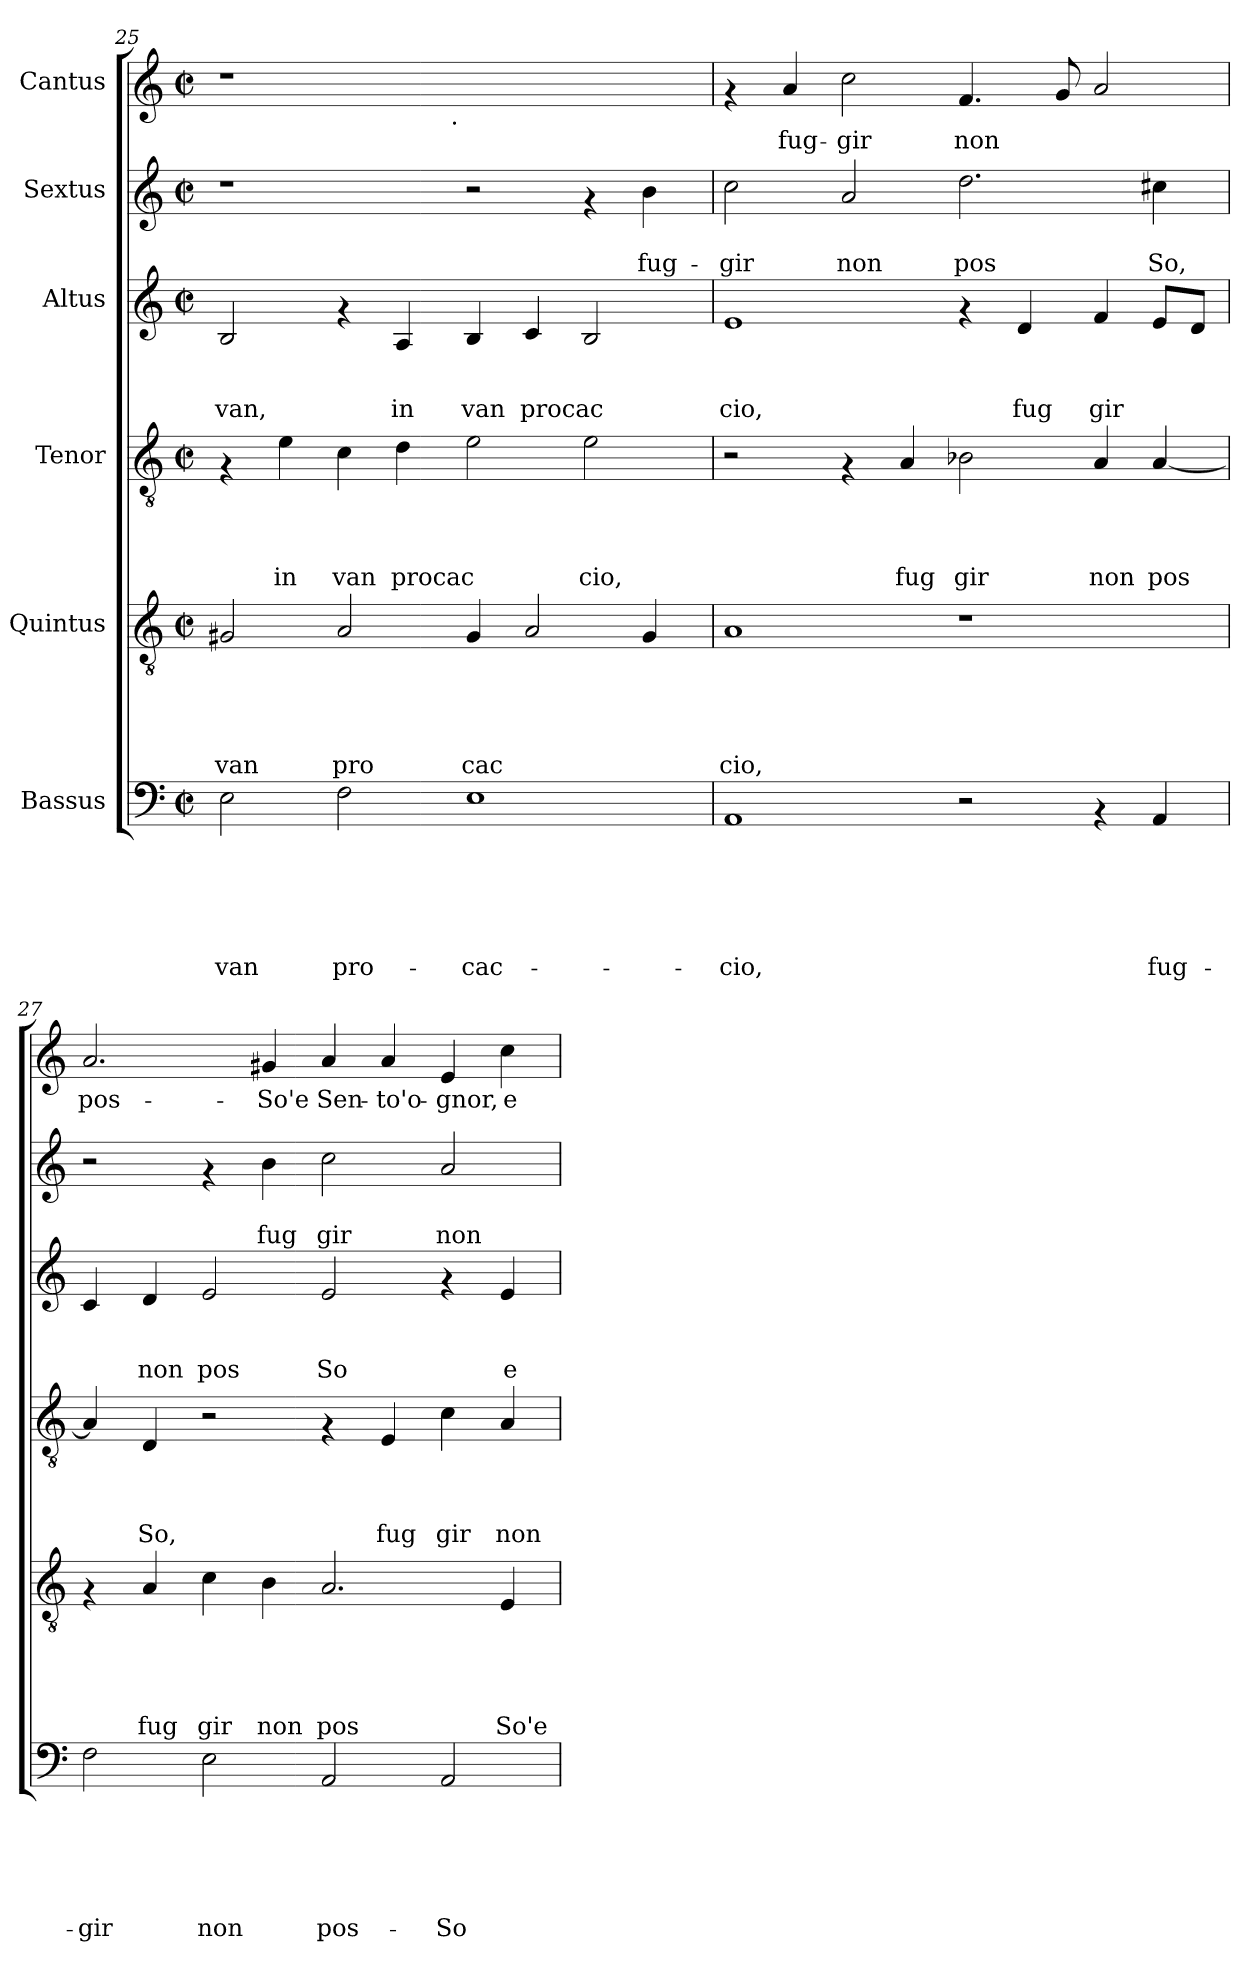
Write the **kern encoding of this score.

**kern	**text	**text	**text	**text	**text	**text	**kern	**text	**text	**text	**text	**text	**kern	**text	**text	**text	**text	**kern	**text	**text	**text	**kern	**text	**text	**kern	**text
*part6	*part6	*part6	*part6	*part6	*part6	*part6	*part5	*part5	*part5	*part5	*part5	*part5	*part4	*part4	*part4	*part4	*part4	*part3	*part3	*part3	*part3	*part2	*part2	*part2	*part1	*part1
*staff6	*staff6	*staff6	*staff6	*staff6	*staff6	*staff6	*staff5	*staff5	*staff5	*staff5	*staff5	*staff5	*staff4	*staff4	*staff4	*staff4	*staff4	*staff3	*staff3	*staff3	*staff3	*staff2	*staff2	*staff2	*staff1	*staff1
*I"Bassus	*	*	*	*	*	*	*I"Quintus	*	*	*	*	*	*I"Tenor	*	*	*	*	*I"Altus	*	*	*	*I"Sextus	*	*	*I"Cantus	*
*clefF4	*	*	*	*	*	*	*clefGv2	*	*	*	*	*	*clefGv2	*	*	*	*	*clefG2	*	*	*	*clefG2	*	*	*clefG2	*
*k[]	*	*	*	*	*	*	*k[]	*	*	*	*	*	*k[]	*	*	*	*	*k[]	*	*	*	*k[]	*	*	*k[]	*
*C:	*	*	*	*	*	*	*C:	*	*	*	*	*	*C:	*	*	*	*	*C:	*	*	*	*C:	*	*	*C:	*
*M2/2	*	*	*	*	*	*	*M2/2	*	*	*	*	*	*M2/2	*	*	*	*	*M2/2	*	*	*	*M2/2	*	*	*M2/2	*
*met(c|)	*	*	*	*	*	*	*met(c|)	*	*	*	*	*	*met(c|)	*	*	*	*	*met(c|)	*	*	*	*met(c|)	*	*	*met(c|)	*
=25	=25	=25	=25	=25	=25	=25	=25	=25	=25	=25	=25	=25	=25	=25	=25	=25	=25	=25	=25	=25	=25	=25	=25	=25	=25	=25
!	!	!	!	!	!	!LO:LY:b	!	!	!	!	!	!LO:LY:b	!	!	!	!	!	!	!	!	!LO:LY:b	!	!	!	!	!
*	*	*	*	*	*	*	*	*	*	*	*	*	*	*	*	*	*	*	*	*	*	*	*	*	*^	*
2E\	.	.	.	.	.	van	2G#X/	.	.	.	.	van	4rF	.	.	.	.	2B/	.	.	van,	1r	.	.	1r	2ryy	.
!	!	!	!	!	!	!	!	!	!	!	!	!	!	!	!	!	!LO:LY:b	!	!	!	!	!	!	!	!	!	!
.	.	.	.	.	.	.	.	.	.	.	.	.	4e\	.	.	.	in	.	.	.	.	.	.	.	.	.	.
!	!	!	!	!	!	!LO:LY:b	!	!	!	!	!	!LO:LY:b	!	!	!	!	!LO:LY:b	!	!	!	!	!	!	!	!	!	!
2F\	.	.	.	.	.	pro-	2A/	.	.	.	.	pro	4c\	.	.	.	van	4rf	.	.	.	.	.	.	.	4...ryy	.
!	!	!	!	!	!	!	!	!	!	!	!	!	!	!	!	!	!LO:LY:b	!	!	!	!LO:LY:b	!	!	!	!	!	!
.	.	.	.	.	.	.	.	.	.	.	.	.	4d\	.	.	.	procac	4A/	.	.	in	.	.	.	.	.	.
!	!	!	!	!	!	!	!	!	!	!	!	!	!	!	!	!	!	!	!	!	!	!	!	!	!	!LO:TX:b:t=.	!
.	.	.	.	.	.	.	.	.	.	.	.	.	.	.	.	.	.	.	.	.	.	.	.	.	.	1ryy	.
!	!	!	!	!	!	!LO:LY:b	!	!	!	!	!	!LO:LY:b	!	!	!	!	!	!	!	!	!LO:LY:b	!	!	!	!	!	!
1E	.	.	.	.	.	-cac-	4G#/	.	.	.	.	cac	2e\	.	.	.	.	4B/	.	.	van	2r	.	.	1ryy	.	.
!	!	!	!	!	!	!	!	!	!	!	!	!	!	!	!	!	!	!	!	!	!LO:LY:b	!	!	!	!	!	!
.	.	.	.	.	.	.	2A/	.	.	.	.	.	.	.	.	.	.	4c/	.	.	procac	.	.	.	.	.	.
!	!	!	!	!	!	!	!	!	!	!	!	!	!	!	!	!	!LO:LY:b	!	!	!	!	!	!	!	!	!	!
.	.	.	.	.	.	.	.	.	.	.	.	.	2e\	.	.	.	cio,	2B/	.	.	.	4rf	.	.	.	.	.
!	!	!	!	!	!	!	!	!	!	!	!	!	!	!	!	!	!	!	!	!	!	!	!	!LO:LY:b	!	!	!
.	.	.	.	.	.	.	4G#/	.	.	.	.	.	.	.	.	.	.	.	.	.	.	4b\	.	fug-	.	.	.
.	.	.	.	.	.	.	.	.	.	.	.	.	.	.	.	.	.	.	.	.	.	.	.	.	.	32ryy	.
!!LO:PB:g=z
=26	=26	=26	=26	=26	=26	=26	=26	=26	=26	=26	=26	=26	=26	=26	=26	=26	=26	=26	=26	=26	=26	=26	=26	=26	=26	=26	=26
!	!	!	!	!	!	!LO:LY:b	!	!	!	!	!	!LO:LY:b	!	!	!	!	!	!	!	!	!LO:LY:b	!	!	!LO:LY:b	!	!	!
*	*	*	*	*	*	*	*	*	*	*	*	*	*	*	*	*	*	*	*	*	*	*	*	*	*v	*v	*
1AA	.	.	.	.	.	-cio,	1A	.	.	.	.	cio,	2r	.	.	.	.	1e	.	.	cio,	2cc\	.	-gir	4rf	.
!	!	!	!	!	!	!	!	!	!	!	!	!	!	!	!	!	!	!	!	!	!	!	!	!	!	!LO:LY:b
.	.	.	.	.	.	.	.	.	.	.	.	.	.	.	.	.	.	.	.	.	.	.	.	.	4a/	fug-
!	!	!	!	!	!	!	!	!	!	!	!	!	!	!	!	!	!	!	!	!	!	!	!	!LO:LY:b	!	!LO:LY:b
.	.	.	.	.	.	.	.	.	.	.	.	.	4rF	.	.	.	.	.	.	.	.	2a/	.	non	2cc\	-gir
!	!	!	!	!	!	!	!	!	!	!	!	!	!	!	!	!	!LO:LY:b	!	!	!	!	!	!	!	!	!
.	.	.	.	.	.	.	.	.	.	.	.	.	4A/	.	.	.	fug	.	.	.	.	.	.	.	.	.
!	!	!	!	!	!	!	!	!	!	!	!	!	!	!	!	!	!LO:LY:b	!	!	!	!	!	!	!LO:LY:b	!	!LO:LY:b
2r	.	.	.	.	.	.	1r	.	.	.	.	.	2B-X\	.	.	.	gir	4rf	.	.	.	2.dd\	.	pos	4.f/	non
!	!	!	!	!	!	!	!	!	!	!	!	!	!	!	!	!	!	!	!	!	!LO:LY:b	!	!	!	!	!
.	.	.	.	.	.	.	.	.	.	.	.	.	.	.	.	.	.	4d/	.	.	fug	.	.	.	.	.
.	.	.	.	.	.	.	.	.	.	.	.	.	.	.	.	.	.	.	.	.	.	.	.	.	8g/	.
!	!	!	!	!	!	!	!	!	!	!	!	!	!	!	!	!	!LO:LY:b	!	!	!	!LO:LY:b	!	!	!	!	!
4rAA	.	.	.	.	.	.	.	.	.	.	.	.	4A/	.	.	.	non	4f/	.	.	gir	.	.	.	2a/	.
!	!	!	!	!	!	!LO:LY:b	!	!	!	!	!	!	!	!	!	!	!LO:LY:b	!	!	!	!	!	!	!LO:LY:b	!	!
4AA/	.	.	.	.	.	fug-	.	.	.	.	.	.	[<4A/	.	.	.	pos	8e/L	.	.	.	4cc#X\	.	So,	.	.
.	.	.	.	.	.	.	.	.	.	.	.	.	.	.	.	.	.	8d/J	.	.	.	.	.	.	.	.
=27	=27	=27	=27	=27	=27	=27	=27	=27	=27	=27	=27	=27	=27	=27	=27	=27	=27	=27	=27	=27	=27	=27	=27	=27	=27	=27
!	!	!	!	!	!	!LO:LY:b	!	!	!	!	!	!	!	!	!	!	!	!	!	!	!	!	!	!	!	!LO:LY:b
2F\	.	.	.	.	.	-gir	4rF	.	.	.	.	.	4A/]	.	.	.	.	4c/	.	.	.	2r	.	.	2.a/	pos-
!	!	!	!	!	!	!	!	!	!	!	!	!LO:LY:b	!	!	!	!	!LO:LY:b	!	!	!	!LO:LY:b	!	!	!	!	!
.	.	.	.	.	.	.	4A/	.	.	.	.	fug	4D/	.	.	.	So,	4d/	.	.	non	.	.	.	.	.
!	!	!	!	!	!	!LO:LY:b	!	!	!	!	!	!LO:LY:b	!	!	!	!	!	!	!	!	!LO:LY:b	!	!	!	!	!
2E\	.	.	.	.	.	non	4c\	.	.	.	.	gir	2r	.	.	.	.	2e/	.	.	pos	4rf	.	.	.	.
!	!	!	!	!	!	!	!	!	!	!	!	!LO:LY:b	!	!	!	!	!	!	!	!	!	!	!	!LO:LY:b	!	!LO:LY:b
.	.	.	.	.	.	.	4B\	.	.	.	.	non	.	.	.	.	.	.	.	.	.	4b\	.	fug	4g#X/	-So'e
!	!	!	!	!	!	!LO:LY:b	!	!	!	!	!	!LO:LY:b	!	!	!	!	!	!	!	!	!LO:LY:b	!	!	!LO:LY:b	!	!LO:LY:b
2AA/	.	.	.	.	.	pos-	2.A/	.	.	.	.	pos	4rF	.	.	.	.	2e/	.	.	So	2cc\	.	gir	4a/	Sen-
!	!	!	!	!	!	!	!	!	!	!	!	!	!	!	!	!	!LO:LY:b	!	!	!	!	!	!	!	!	!LO:LY:b
.	.	.	.	.	.	.	.	.	.	.	.	.	4E/	.	.	.	fug	.	.	.	.	.	.	.	4a/	-to'o-
!	!	!	!	!	!	!LO:LY:b	!	!	!	!	!	!	!	!	!	!	!LO:LY:b	!	!	!	!	!	!	!LO:LY:b	!	!LO:LY:b
2AA/	.	.	.	.	.	-So	.	.	.	.	.	.	4c\	.	.	.	gir	4rf	.	.	.	2a/	.	non	4e/	-gnor,
!	!	!	!	!	!	!	!	!	!	!	!	!LO:LY:b	!	!	!	!	!LO:LY:b	!	!	!	!LO:LY:b	!	!	!	!	!LO:LY:b
.	.	.	.	.	.	.	4E/	.	.	.	.	So'e	4A/	.	.	.	non	4e/	.	.	e	.	.	.	4cc\	e
=	=	=	=	=	=	=	=	=	=	=	=	=	=	=	=	=	=	=	=	=	=	=	=	=	=	=
*-	*-	*-	*-	*-	*-	*-	*-	*-	*-	*-	*-	*-	*-	*-	*-	*-	*-	*-	*-	*-	*-	*-	*-	*-	*-	*-
